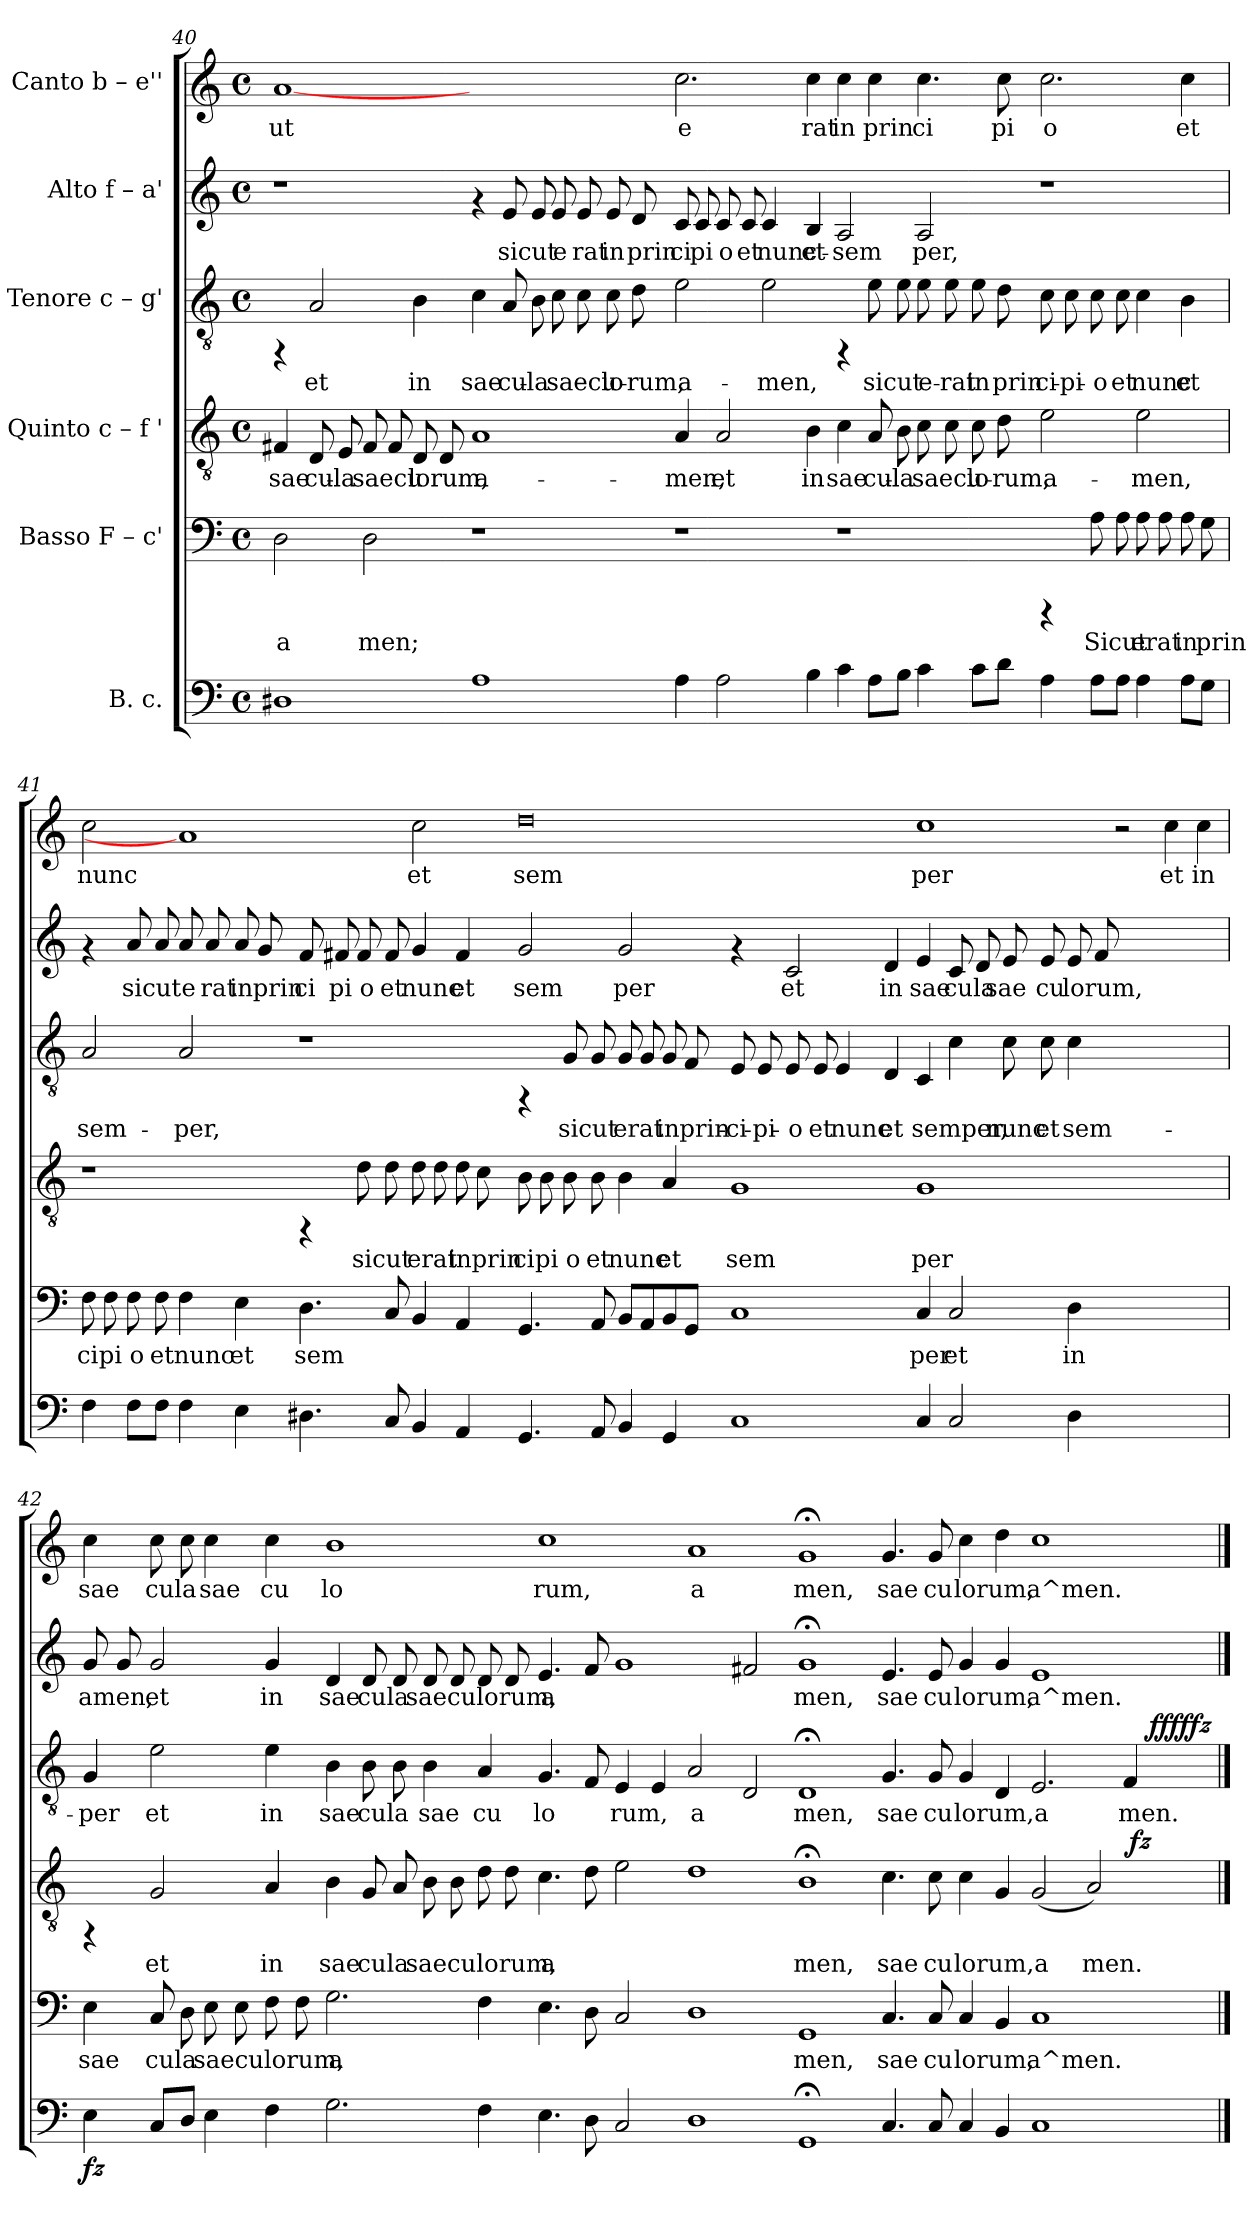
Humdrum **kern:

**kern	**dynam	**kern	**text	**kern	**text	**dynam	**kern	**text	**dynam	**kern	**text	**kern	**text
*part6	*part6	*part5	*part5	*part4	*part4	*part4	*part3	*part3	*part3	*part2	*part2	*part1	*part1
*staff6	*staff6	*staff5	*staff5	*staff4	*staff4	*staff4	*staff3	*staff3	*staff3	*staff2	*staff2	*staff1	*staff1
*I"B. c.	*	*I"Basso  F – c'	*	*I"Quinto  c – f '	*	*	*I"Tenore  c – g'	*	*	*I"Alto  f – a'	*	*I"Canto  b – e''	*
!!LO:PB:g=z
*clefF4	*	*clefF4	*	*clefGv2	*	*	*clefGv2	*	*	*clefG2	*	*clefG2	*
*k[]	*	*k[]	*	*k[]	*	*	*k[]	*	*	*k[]	*	*k[]	*
*C:	*	*C:	*	*C:	*	*	*C:	*	*	*C:	*	*C:	*
*M4/4	*	*M4/4	*	*M4/4	*	*	*M4/4	*	*	*M4/4	*	*M4/4	*
*met(c)	*	*met(c)	*	*met(c)	*	*	*met(c)	*	*	*met(c)	*	*met(c)	*
=40	=40	=40	=40	=40	=40	=40	=40	=40	=40	=40	=40	=40	=40
!	!	!	!LO:LY:b:rj	!	!LO:LY:b:rj	!	!	!	!	!	!	!	!LO:LY:b:rj
1D#	.	2D\	a	4F#X/	sae-	.	4rFF	.	.	1r	.	[1a	ut
!	!	!	!	!	!LO:LY:b:rj	!	!	!LO:LY:b:rj	!	!	!	!	!
.	.	.	.	8D/	-cu-	.	2A/	et	.	.	.	.	.
!	!	!	!	!	!LO:LY:b:rj	!	!	!	!	!	!	!	!
.	.	.	.	8E/	-la	.	.	.	.	.	.	.	.
!	!	!	!LO:LY:b:rj	!	!LO:LY:b:rj	!	!	!	!	!	!	!	!
.	.	2D\	men;	8F#/	saecu-	.	.	.	.	.	.	.	.
!	!	!	!	!	!LO:LY:b:rj	!	!	!	!	!	!	!	!
.	.	.	.	8F#/	--	.	.	.	.	.	.	.	.
!	!	!	!	!	!LO:LY:b:rj	!	!	!LO:LY:b:rj	!	!	!	!	!
.	.	.	.	8D/	-lorum,	.	4B\	in	.	.	.	.	.
!	!	!	!	!	!LO:LY:b:rj	!	!	!	!	!	!	!	!
.	.	.	.	8D/	.	.	.	.	.	.	.	.	.
!	!	!	!	!	!LO:LY:b:rj	!	!	!LO:LY:b:rj	!	!	!	!	!
1A	.	1r	.	1A	a-	.	4c\	sae-	.	4rf	.	1ryy	.
!	!	!	!	!	!	!	!	!LO:LY:b:rj	!	!	!LO:LY:b:cj	!	!
.	.	.	.	.	.	.	8A/	-cu-	.	8e/	sicut	.	.
!	!	!	!	!	!	!	!	!LO:LY:b:rj	!	!	!LO:LY:b:cj	!	!
.	.	.	.	.	.	.	8B\	-la	.	8e/	.	.	.
!	!	!	!	!	!	!	!	!LO:LY:b:rj	!	!	!LO:LY:b:cj	!	!
.	.	.	.	.	.	.	8c\	saecu-	.	8e/	e	.	.
!	!	!	!	!	!	!	!	!LO:LY:b:rj	!	!	!LO:LY:b:cj	!	!
.	.	.	.	.	.	.	8c\	--	.	8e/	rat	.	.
!	!	!	!	!	!	!	!	!LO:LY:b:rj	!	!	!LO:LY:b:cj	!	!
.	.	.	.	.	.	.	8c\	-lo-	.	8e/	in	.	.
!	!	!	!	!	!	!	!	!LO:LY:b:rj	!	!	!LO:LY:b:cj	!	!
.	.	.	.	.	.	.	8d\	-rum,	.	8d/	prin	.	.
!	!	!	!	!	!LO:LY:b:rj	!	!	!LO:LY:b:rj	!	!	!LO:LY:b:cj	!	!LO:LY:b:rj
4A\	.	1r	.	4A/	-men,	.	2e\	a-	.	8c/	ci	2.cc\	e
!	!	!	!	!	!	!	!	!	!	!	!LO:LY:b:cj	!	!
.	.	.	.	.	.	.	.	.	.	8c/	pi	.	.
!	!	!	!	!	!LO:LY:b:rj	!	!	!	!	!	!LO:LY:b:cj	!	!
2A\	.	.	.	2A/	et	.	.	.	.	8c/	o	.	.
!	!	!	!	!	!	!	!	!	!	!	!LO:LY:b:cj	!	!
.	.	.	.	.	.	.	.	.	.	8c/	et	.	.
!	!	!	!	!	!	!	!	!LO:LY:b:rj	!	!	!LO:LY:b:cj	!	!
.	.	.	.	.	.	.	2e\	-men,	.	4c/	nunc	.	.
!	!	!	!	!	!LO:LY:b:rj	!	!	!	!	!	!LO:LY:b:cj	!	!LO:LY:b:rj
4B\	.	.	.	4B\	in	.	.	.	.	4B/	et-	4cc\	rat
!	!	!	!	!	!LO:LY:b:rj	!	!	!	!	!	!LO:LY:b:cj	!	!LO:LY:b:rj
4c\	.	1r	.	4c\	sae-	.	4rFF	.	.	2A/	-sem	4cc\	in
!	!	!	!	!	!LO:LY:b:rj	!	!	!LO:LY:b:rj	!	!	!	!	!LO:LY:b:rj
8A\L	.	.	.	8A/	-cu-	.	8e\	sicut	.	.	.	4cc\	prin
!	!	!	!	!	!LO:LY:b:rj	!	!	!LO:LY:b:rj	!	!	!	!	!
8B\J	.	.	.	8B\	-la	.	8e\	.	.	.	.	.	.
!	!	!	!	!	!LO:LY:b:rj	!	!	!LO:LY:b:rj	!	!	!LO:LY:b:cj	!	!LO:LY:b:rj
4c\	.	.	.	8c\	saecu-	.	8e\	e-	.	2A/	per,	4.cc\	ci
!	!	!	!	!	!LO:LY:b:rj	!	!	!LO:LY:b:rj	!	!	!	!	!
.	.	.	.	8c\	--	.	8e\	-rat	.	.	.	.	.
!	!	!	!	!	!LO:LY:b:rj	!	!	!LO:LY:b:rj	!	!	!	!	!
8c\L	.	.	.	8c\	-lo-	.	8e\	in	.	.	.	.	.
!	!	!	!	!	!LO:LY:b:rj	!	!	!LO:LY:b:rj	!	!	!	!	!LO:LY:b:rj
8d\J	.	.	.	8d\	-rum,	.	8d\	prin-	.	.	.	8cc\	pi
!	!	!	!	!	!LO:LY:b:rj	!	!	!LO:LY:b:rj	!	!	!	!	!LO:LY:b:rj
4A\	.	4rCCC	.	2e\	a-	.	8c\	-ci-	.	1r	.	2.cc\	o
!	!	!	!	!	!	!	!	!LO:LY:b:rj	!	!	!	!	!
.	.	.	.	.	.	.	8c\	-pi-	.	.	.	.	.
!	!	!	!LO:LY:b:rj	!	!	!	!	!LO:LY:b:rj	!	!	!	!	!
8A\L	.	8A\	Sicut	.	.	.	8c\	-o	.	.	.	.	.
!	!	!	!LO:LY:b:rj	!	!	!	!	!LO:LY:b:rj	!	!	!	!	!
8A\J	.	8A\	.	.	.	.	8c\	et	.	.	.	.	.
!	!	!	!LO:LY:b:rj	!	!LO:LY:b:rj	!	!	!LO:LY:b:rj	!	!	!	!	!
4A\	.	8A\	erat	2e\	-men,	.	4c\	nunc	.	.	.	.	.
!	!	!	!LO:LY:b:rj	!	!	!	!	!	!	!	!	!	!
.	.	8A\	.	.	.	.	.	.	.	.	.	.	.
!	!	!	!LO:LY:b:rj	!	!	!	!	!LO:LY:b:rj	!	!	!	!	!LO:LY:b:rj
8A\L	.	8A\	in	.	.	.	4B\	et	.	.	.	4cc\	et
!	!	!	!LO:LY:b:rj	!	!	!	!	!	!	!	!	!	!
8G\J	.	8G\	prin	.	.	.	.	.	.	.	.	.	.
!!LO:LB:g=z
=41	=41	=41	=41	=41	=41	=41	=41	=41	=41	=41	=41	=41	=41
!	!	!	!LO:LY:b:rj	!	!	!	!	!LO:LY:b:rj	!	!	!	!	!LO:LY:b:rj
4F\	.	8F\	ci	1r	.	.	2A/	sem-	.	4rf	.	2cc\	nunc
!	!	!	!LO:LY:b:rj	!	!	!	!	!	!	!	!	!	!
.	.	8F\	pi	.	.	.	.	.	.	.	.	.	.
!	!	!	!LO:LY:b:rj	!	!	!	!	!	!	!	!LO:LY:b:cj	!	!
8F\L	.	8F\	o	.	.	.	.	.	.	8a/	sicut	.	.
!	!	!	!LO:LY:b:rj	!	!	!	!	!	!	!	!LO:LY:b:cj	!	!
8F\J	.	8F\	et	.	.	.	.	.	.	8a/	.	.	.
!	!	!	!LO:LY:b:rj	!	!	!	!	!LO:LY:b:rj	!	!	!LO:LY:b:cj	!	!
4F\	.	4F\	nunc	.	.	.	2A/	-per,	.	8a/	e	1a]	.
!	!	!	!	!	!	!	!	!	!	!	!LO:LY:b:cj	!	!
.	.	.	.	.	.	.	.	.	.	8a/	rat	.	.
!	!	!	!LO:LY:b:rj	!	!	!	!	!	!	!	!LO:LY:b:cj	!	!
4E\	.	4E\	et	.	.	.	.	.	.	8a/	in	.	.
!	!	!	!	!	!	!	!	!	!	!	!LO:LY:b:cj	!	!
.	.	.	.	.	.	.	.	.	.	8g/	prin	.	.
!	!	!	!LO:LY:b:rj	!	!	!	!	!	!	!	!LO:LY:b:cj	!	!
4.D#\	.	4.D\	sem	4rFF	.	.	1r	.	.	8f/	ci	.	.
!	!	!	!	!	!	!	!	!	!	!	!LO:LY:b:cj	!	!
.	.	.	.	.	.	.	.	.	.	8f#X/	pi	.	.
!	!	!	!	!	!LO:LY:b:rj	!	!	!	!	!	!LO:LY:b:cj	!	!
.	.	.	.	8d\	sicut	.	.	.	.	8f#/	o	.	.
!	!	!	!LO:LY:b:rj	!	!LO:LY:b:rj	!	!	!	!	!	!LO:LY:b:cj	!	!
8C/	.	8C/	.	8d\	.	.	.	.	.	8f#/	et	.	.
!	!	!	!LO:LY:b:rj	!	!LO:LY:b:rj	!	!	!	!	!	!LO:LY:b:cj	!	!LO:LY:b:rj
4BB/	.	4BB/	.	8d\	erat	.	.	.	.	4g/	nunc	2cc\	et
!	!	!	!	!	!LO:LY:b:rj	!	!	!	!	!	!	!	!
.	.	.	.	8d\	.	.	.	.	.	.	.	.	.
!	!	!	!LO:LY:b:rj	!	!LO:LY:b:rj	!	!	!	!	!	!LO:LY:b:cj	!	!
4AA/	.	4AA/	.	8d\	in	.	.	.	.	4f#/	et	.	.
!	!	!	!	!	!LO:LY:b:rj	!	!	!	!	!	!	!	!
.	.	.	.	8c\	prin	.	.	.	.	.	.	.	.
!	!	!	!LO:LY:b:rj	!	!LO:LY:b:rj	!	!	!	!	!	!LO:LY:b:cj	!	!LO:LY:b:rj
4.GG/	.	4.GG/	.	8B\	ci	.	4rFF	.	.	2g/	sem	0dd	sem
!	!	!	!	!	!LO:LY:b:rj	!	!	!	!	!	!	!	!
.	.	.	.	8B\	pi	.	.	.	.	.	.	.	.
!	!	!	!	!	!LO:LY:b:rj	!	!	!LO:LY:b:rj	!	!	!	!	!
.	.	.	.	8B\	o	.	8G/	sicut	.	.	.	.	.
!	!	!	!LO:LY:b:rj	!	!LO:LY:b:rj	!	!	!LO:LY:b:rj	!	!	!	!	!
8AA/	.	8AA/	.	8B\	et	.	8G/	.	.	.	.	.	.
!	!	!	!LO:LY:b:rj	!	!LO:LY:b:rj	!	!	!LO:LY:b:rj	!	!	!LO:LY:b:cj	!	!
4BB/	.	8BB/L	.	4B\	nunc	.	8G/	erat	.	2g/	per	.	.
!	!	!	!LO:LY:b:rj	!	!	!	!	!LO:LY:b:rj	!	!	!	!	!
.	.	8AA/	.	.	.	.	8G/	.	.	.	.	.	.
!	!	!	!LO:LY:b:rj	!	!LO:LY:b:rj	!	!	!LO:LY:b:rj	!	!	!	!	!
4GG/	.	8BB/	.	4A/	et	.	8G/	in	.	.	.	.	.
!	!	!	!LO:LY:b:rj	!	!	!	!	!LO:LY:b:rj	!	!	!	!	!
.	.	8GG/J	.	.	.	.	8F/	prin-	.	.	.	.	.
!	!	!	!LO:LY:b:rj	!	!LO:LY:b:rj	!	!	!LO:LY:b:rj	!	!	!	!	!
1C	.	1C	.	1G	sem	.	8E/	-ci-	.	4rf	.	.	.
!	!	!	!	!	!	!	!	!LO:LY:b:rj	!	!	!	!	!
.	.	.	.	.	.	.	8E/	-pi-	.	.	.	.	.
!	!	!	!	!	!	!	!	!LO:LY:b:rj	!	!	!LO:LY:b:cj	!	!
.	.	.	.	.	.	.	8E/	-o	.	2c/	et	.	.
!	!	!	!	!	!	!	!	!LO:LY:b:rj	!	!	!	!	!
.	.	.	.	.	.	.	8E/	et	.	.	.	.	.
!	!	!	!	!	!	!	!	!LO:LY:b:rj	!	!	!	!	!
.	.	.	.	.	.	.	4E/	nunc	.	.	.	.	.
!	!	!	!	!	!	!	!	!LO:LY:b:rj	!	!	!LO:LY:b:cj	!	!
.	.	.	.	.	.	.	4D/	et	.	4d/	in	.	.
!	!	!	!LO:LY:b:rj	!	!LO:LY:b:rj	!	!	!LO:LY:b:rj	!	!	!LO:LY:b:cj	!	!LO:LY:b:rj
4C/	.	4C/	per	1G	per	.	4C/	semper,	.	4e/	sae	1cc	per
!	!	!	!LO:LY:b:rj	!	!	!	!	!LO:LY:b:rj	!	!	!LO:LY:b:cj	!	!
2C/	.	2C/	et	.	.	.	4c\	.	.	8c/	cula	.	.
!	!	!	!	!	!	!	!	!	!	!	!LO:LY:b:cj	!	!
.	.	.	.	.	.	.	.	.	.	8d/	.	.	.
!	!	!	!	!	!	!	!	!LO:LY:b:rj	!	!	!LO:LY:b:cj	!	!
.	.	.	.	.	.	.	8c\	nunc	.	8e/	sae	.	.
!	!	!	!	!	!	!	!	!LO:LY:b:rj	!	!	!LO:LY:b:cj	!	!
.	.	.	.	.	.	.	8c\	et	.	8e/	cu	.	.
!	!	!	!LO:LY:b:rj	!	!	!	!	!LO:LY:b:rj	!	!	!LO:LY:b:cj	!	!
4D#\	.	4D\	in	.	.	.	4c\	sem-	.	8e/	lorum,	.	.
!	!	!	!	!	!	!	!	!	!	!	!LO:LY:b:cj	!	!
.	.	.	.	.	.	.	.	.	.	8f#/	.	.	.
1ryy	.	1ryy	.	1ryy	.	.	1ryy	.	.	1ryy	.	2r	.
!	!	!	!	!	!	!	!	!	!	!	!	!	!LO:LY:b:rj
.	.	.	.	.	.	.	.	.	.	.	.	4cc\	et
!	!	!	!	!	!	!	!	!	!	!	!	!	!LO:LY:b:rj
.	.	.	.	.	.	.	.	.	.	.	.	4cc\	in
!!LO:PB:g=z
=42	=42	=42	=42	=42	=42	=42	=42	=42	=42	=42	=42	=42	=42
!	!LO:DY:b	!	!LO:LY:b:rj	!	!	!	!	!LO:LY:b:rj	!	!	!LO:LY:b:cj	!	!LO:LY:b:rj
*	*	*	*	*^	*	*	*^	*	*	*	*	*	*
4E\	fz	4E\	sae	4rFF	1ryy	.	.	4G/	1ryy	-per	.	8g/	amen,	4cc\	sae
!	!	!	!	!	!	!	!	!	!	!	!	!	!LO:LY:b:cj	!	!
.	.	.	.	.	.	.	.	.	.	.	.	8g/	.	.	.
!	!	!	!LO:LY:b:rj	!	!	!LO:LY:b:rj	!	!	!	!LO:LY:b:rj	!	!	!LO:LY:b:cj	!	!LO:LY:b:rj
8C/L	.	8C/	cula	2G/	.	et	.	2e\	.	et	.	2g/	et	8cc\	cula
!	!	!	!LO:LY:b:rj	!	!	!	!	!	!	!	!	!	!	!	!LO:LY:b:rj
8D/J	.	8D\	.	.	.	.	.	.	.	.	.	.	.	8cc\	.
!	!	!	!LO:LY:b:rj	!	!	!	!	!	!	!	!	!	!	!	!LO:LY:b:rj
4E\	.	8E\	saeculorum,	.	.	.	.	.	.	.	.	.	.	4cc\	sae
!	!	!	!LO:LY:b:rj	!	!	!	!	!	!	!	!	!	!	!	!
.	.	8E\	.	.	.	.	.	.	.	.	.	.	.	.	.
!	!	!	!LO:LY:b:rj	!	!	!LO:LY:b:rj	!	!	!	!LO:LY:b:rj	!	!	!LO:LY:b:cj	!	!LO:LY:b:rj
4F\	.	8F\	.	4A/	.	in	.	4e\	.	in	.	4g/	in	4cc\	cu
!	!	!	!LO:LY:b:rj	!	!	!	!	!	!	!	!	!	!	!	!
.	.	8F\	.	.	.	.	.	.	.	.	.	.	.	.	.
!	!	!	!LO:LY:b:rj	!	!	!LO:LY:b:rj	!	!	!	!LO:LY:b:rj	!	!	!LO:LY:b:cj	!	!LO:LY:b:rj
2.G\	.	2.G\	a	4B\	1ryy	sae	.	4B\	1ryy	sae	.	4d/	sae	1b	lo
!	!	!	!	!	!	!LO:LY:b:rj	!	!	!	!LO:LY:b:rj	!	!	!LO:LY:b:cj	!	!
.	.	.	.	8G/	.	cula	.	8B\	.	cula	.	8d/	cula	.	.
!	!	!	!	!	!	!LO:LY:b:rj	!	!	!	!LO:LY:b:rj	!	!	!LO:LY:b:cj	!	!
.	.	.	.	8A/	.	.	.	8B\	.	.	.	8d/	.	.	.
!	!	!	!	!	!	!LO:LY:b:rj	!	!	!	!LO:LY:b:rj	!	!	!LO:LY:b:cj	!	!
.	.	.	.	8B\	.	saeculorum,	.	4B\	.	sae	.	8d/	saeculorum,	.	.
!	!	!	!	!	!	!LO:LY:b:rj	!	!	!	!	!	!	!LO:LY:b:cj	!	!
.	.	.	.	8B\	.	.	.	.	.	.	.	8d/	.	.	.
!	!	!	!LO:LY:b:rj	!	!	!LO:LY:b:rj	!	!	!	!LO:LY:b:rj	!	!	!LO:LY:b:cj	!	!
4F\	.	4F\	.	8d\	.	.	.	4A/	.	cu	.	8d/	.	.	.
!	!	!	!	!	!	!LO:LY:b:rj	!	!	!	!	!	!	!LO:LY:b:cj	!	!
.	.	.	.	8d\	.	.	.	.	.	.	.	8d/	.	.	.
!	!	!	!LO:LY:b:rj	!	!	!LO:LY:b:rj	!	!	!	!LO:LY:b:rj	!	!	!LO:LY:b:cj	!	!LO:LY:b:rj
4.E\	.	4.E\	.	4.c\	1ryy	a	.	4.G/	1ryy	lo	.	4.e/	a	1cc	rum,
!	!	!	!LO:LY:b:rj	!	!	!LO:LY:b:rj	!	!	!	!LO:LY:b:rj	!	!	!LO:LY:b:cj	!	!
8D\	.	8D\	.	8d\	.	.	.	8F/	.	.	.	8f/	.	.	.
!	!	!	!LO:LY:b:rj	!	!	!LO:LY:b:rj	!	!	!	!LO:LY:b:rj	!	!	!LO:LY:b:cj	!	!
2C/	.	2C/	.	2e\	.	.	.	4E/	.	rum,	.	1g	.	.	.
!	!	!	!	!	!	!	!	!	!	!LO:LY:b:rj	!	!	!	!	!
.	.	.	.	.	.	.	.	4E/	.	.	.	.	.	.	.
!	!	!	!LO:LY:b:rj	!	!	!LO:LY:b:rj	!	!	!	!LO:LY:b:rj	!	!	!	!	!LO:LY:b:rj
1D	.	1D	.	1d	1ryy	.	.	2A/	1ryy	a	.	.	.	1a	a
!	!	!	!	!	!	!	!	!	!	!LO:LY:b:rj	!	!	!LO:LY:b:cj	!	!
.	.	.	.	.	.	.	.	2D/	.	.	.	2f#X/	.	.	.
!	!	!	!LO:LY:b:rj	!	!	!LO:LY:b:rj	!	!	!	!LO:LY:b:rj	!	!	!LO:LY:b:cj	!	!LO:LY:b:rj
1GG;<	.	1GG	men,	1B;<	1ryy	men,	.	1D;<	1ryy	men,	.	1g;<	men,	1g;<	men,
!	!	!	!LO:LY:b:rj	!	!	!LO:LY:b:rj	!	!	!	!LO:LY:b:rj	!	!	!LO:LY:b:cj	!	!LO:LY:b:rj
4.C/	.	4.C/	sae	4.c\	1ryy	sae	.	4.G/	1ryy	sae	.	4.e/	sae	4.g/	sae
!	!	!	!LO:LY:b:rj	!	!	!LO:LY:b:rj	!	!	!	!LO:LY:b:rj	!	!	!LO:LY:b:cj	!	!LO:LY:b:rj
8C/	.	8C/	cu	8c\	.	cu	.	8G/	.	cu	.	8e/	cu	8g/	cu
!	!	!	!LO:LY:b:rj	!	!	!LO:LY:b:rj	!	!	!	!LO:LY:b:rj	!	!	!LO:LY:b:cj	!	!LO:LY:b:rj
4C/	.	4C/	lorum,	4c\	.	lorum,	.	4G/	.	lorum,	.	4g/	lorum,	4cc\	lorum,
!	!	!	!LO:LY:b:rj	!	!	!LO:LY:b:rj	!	!	!	!LO:LY:b:rj	!	!	!LO:LY:b:cj	!	!LO:LY:b:rj
4BB/	.	4BB/	.	4G/	.	.	.	4D/	.	.	.	4g/	.	4dd\	.
!	!	!	!LO:LY:b:rj	!	!	!LO:LY:b:rj	!	!	!	!LO:LY:b:rj	!	!	!LO:LY:b:cj	!	!LO:LY:b:rj
1C	.	1C	a^men.	(<2G/	2ryy	a	.	2.E/	2ryy	a	.	1e	a^men.	1cc	a^men.
!	!	!	!	!	!	!LO:LY:b:rj	!	!	!	!	!	!	!	!	!
.	.	.	.	2A/)	4ryy	men.	.	.	4ryy	.	.	.	.	.	.
!	!	!	!	!	!	!	!	!	!	!LO:LY:b:rj	!	!	!	!	!
.	.	.	.	.	64ryy	.	.	4F/	16..ryy	men.	.	.	.	.	.
!	!	!	!	!	!	!	!LO:DY:b	!	!	!	!	!	!	!	!
.	.	.	.	.	8...ryy	.	fz	.	.	.	.	.	.	.	.
!	!	!	!	!	!	!	!	!	!	!	!LO:DY:a	!	!	!	!
!	!	!	!	!	!	!	!	!	!	!	!LO:DY:n=1:b	!	!	!	!
.	.	.	.	.	.	.	.	.	8ryy	.	ffff fz	.	.	.	.
.	.	.	.	.	.	.	.	.	64ryy	.	.	.	.	.	.
*	*	*	*	*v	*v	*	*	*	*	*	*	*	*	*	*
*	*	*	*	*	*	*	*v	*v	*	*	*	*	*	*
==	==	==	==	==	==	==	==	==	==	==	==	==	==
*-	*-	*-	*-	*-	*-	*-	*-	*-	*-	*-	*-	*-	*-
